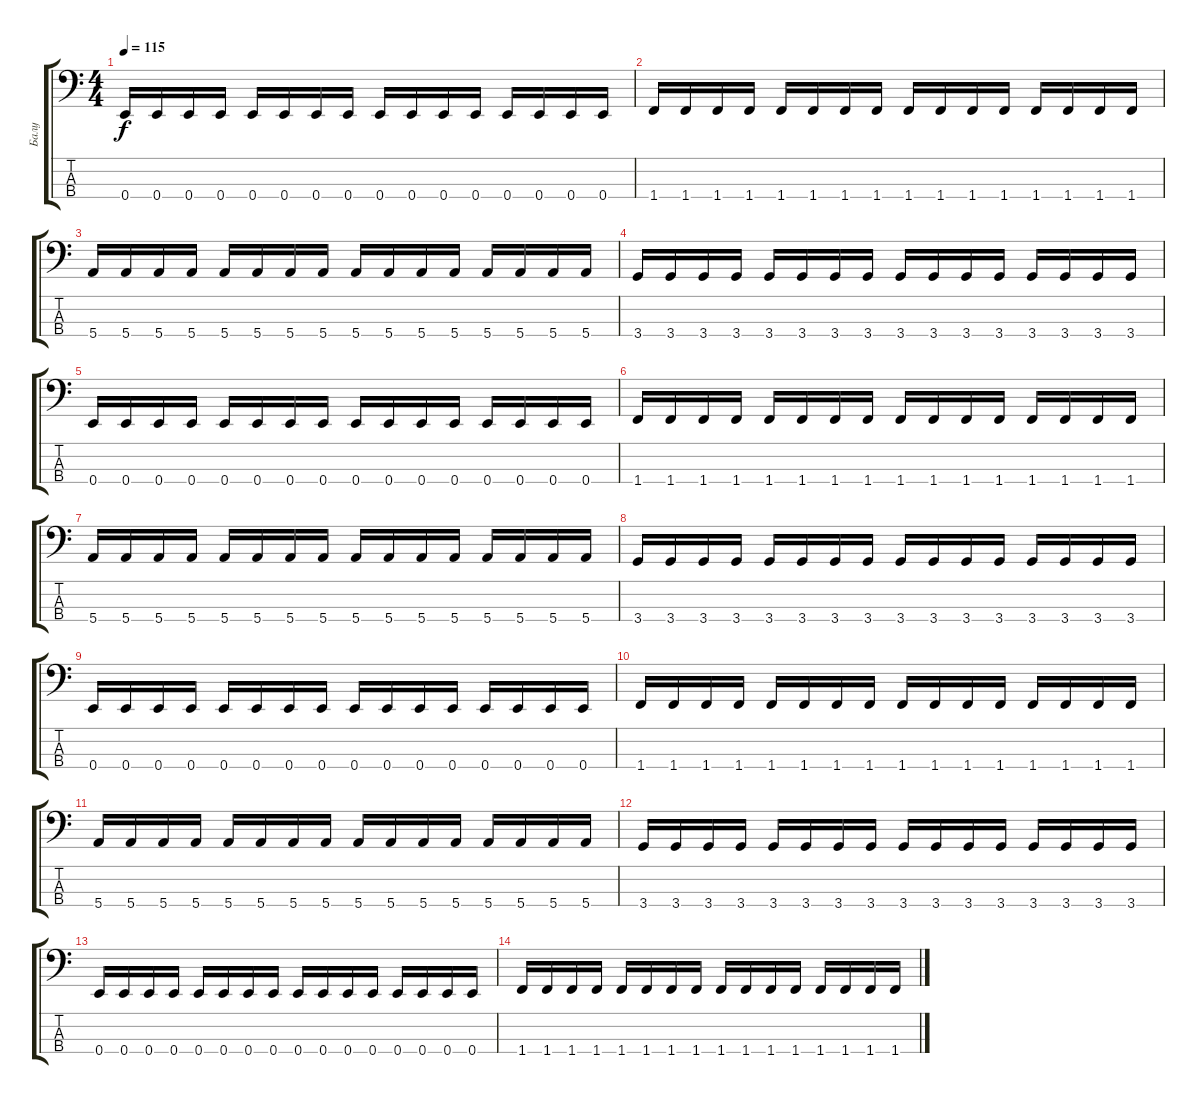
\track ("Балу" "Балу") {instrument acousticguitarnylon}
\staff {score tabs}
\tuning (G2 D2 A1 E1) {hide}
\ts (4 4)
\tempo 115
\clef f4
\ks c
0.4.16{dy f} 0.4.16 0.4.16 0.4.16 0.4.16 0.4.16 0.4.16 0.4.16 0.4.16 0.4.16 0.4.16 0.4.16 0.4.16 0.4.16 0.4.16 0.4.16 |
1.4.16 1.4.16 1.4.16 1.4.16 1.4.16 1.4.16 1.4.16 1.4.16 1.4.16 1.4.16 1.4.16 1.4.16 1.4.16 1.4.16 1.4.16 1.4.16 |
5.4.16 5.4.16 5.4.16 5.4.16 5.4.16 5.4.16 5.4.16 5.4.16 5.4.16 5.4.16 5.4.16 5.4.16 5.4.16 5.4.16 5.4.16 5.4.16 |
3.4.16 3.4.16 3.4.16 3.4.16 3.4.16 3.4.16 3.4.16 3.4.16 3.4.16 3.4.16 3.4.16 3.4.16 3.4.16 3.4.16 3.4.16 3.4.16 |
0.4.16 0.4.16 0.4.16 0.4.16 0.4.16 0.4.16 0.4.16 0.4.16 0.4.16 0.4.16 0.4.16 0.4.16 0.4.16 0.4.16 0.4.16 0.4.16 |
1.4.16 1.4.16 1.4.16 1.4.16 1.4.16 1.4.16 1.4.16 1.4.16 1.4.16 1.4.16 1.4.16 1.4.16 1.4.16 1.4.16 1.4.16 1.4.16 |
5.4.16 5.4.16 5.4.16 5.4.16 5.4.16 5.4.16 5.4.16 5.4.16 5.4.16 5.4.16 5.4.16 5.4.16 5.4.16 5.4.16 5.4.16 5.4.16 |
3.4.16 3.4.16 3.4.16 3.4.16 3.4.16 3.4.16 3.4.16 3.4.16 3.4.16 3.4.16 3.4.16 3.4.16 3.4.16 3.4.16 3.4.16 3.4.16 |
0.4.16 0.4.16 0.4.16 0.4.16 0.4.16 0.4.16 0.4.16 0.4.16 0.4.16 0.4.16 0.4.16 0.4.16 0.4.16 0.4.16 0.4.16 0.4.16 |
1.4.16 1.4.16 1.4.16 1.4.16 1.4.16 1.4.16 1.4.16 1.4.16 1.4.16 1.4.16 1.4.16 1.4.16 1.4.16 1.4.16 1.4.16 1.4.16 |
5.4.16 5.4.16 5.4.16 5.4.16 5.4.16 5.4.16 5.4.16 5.4.16 5.4.16 5.4.16 5.4.16 5.4.16 5.4.16 5.4.16 5.4.16 5.4.16 |
3.4.16 3.4.16 3.4.16 3.4.16 3.4.16 3.4.16 3.4.16 3.4.16 3.4.16 3.4.16 3.4.16 3.4.16 3.4.16 3.4.16 3.4.16 3.4.16 |
0.4.16 0.4.16 0.4.16 0.4.16 0.4.16 0.4.16 0.4.16 0.4.16 0.4.16 0.4.16 0.4.16 0.4.16 0.4.16 0.4.16 0.4.16 0.4.16 |
1.4.16 1.4.16 1.4.16 1.4.16 1.4.16 1.4.16 1.4.16 1.4.16 1.4.16 1.4.16 1.4.16 1.4.16 1.4.16 1.4.16 1.4.16 1.4.16
